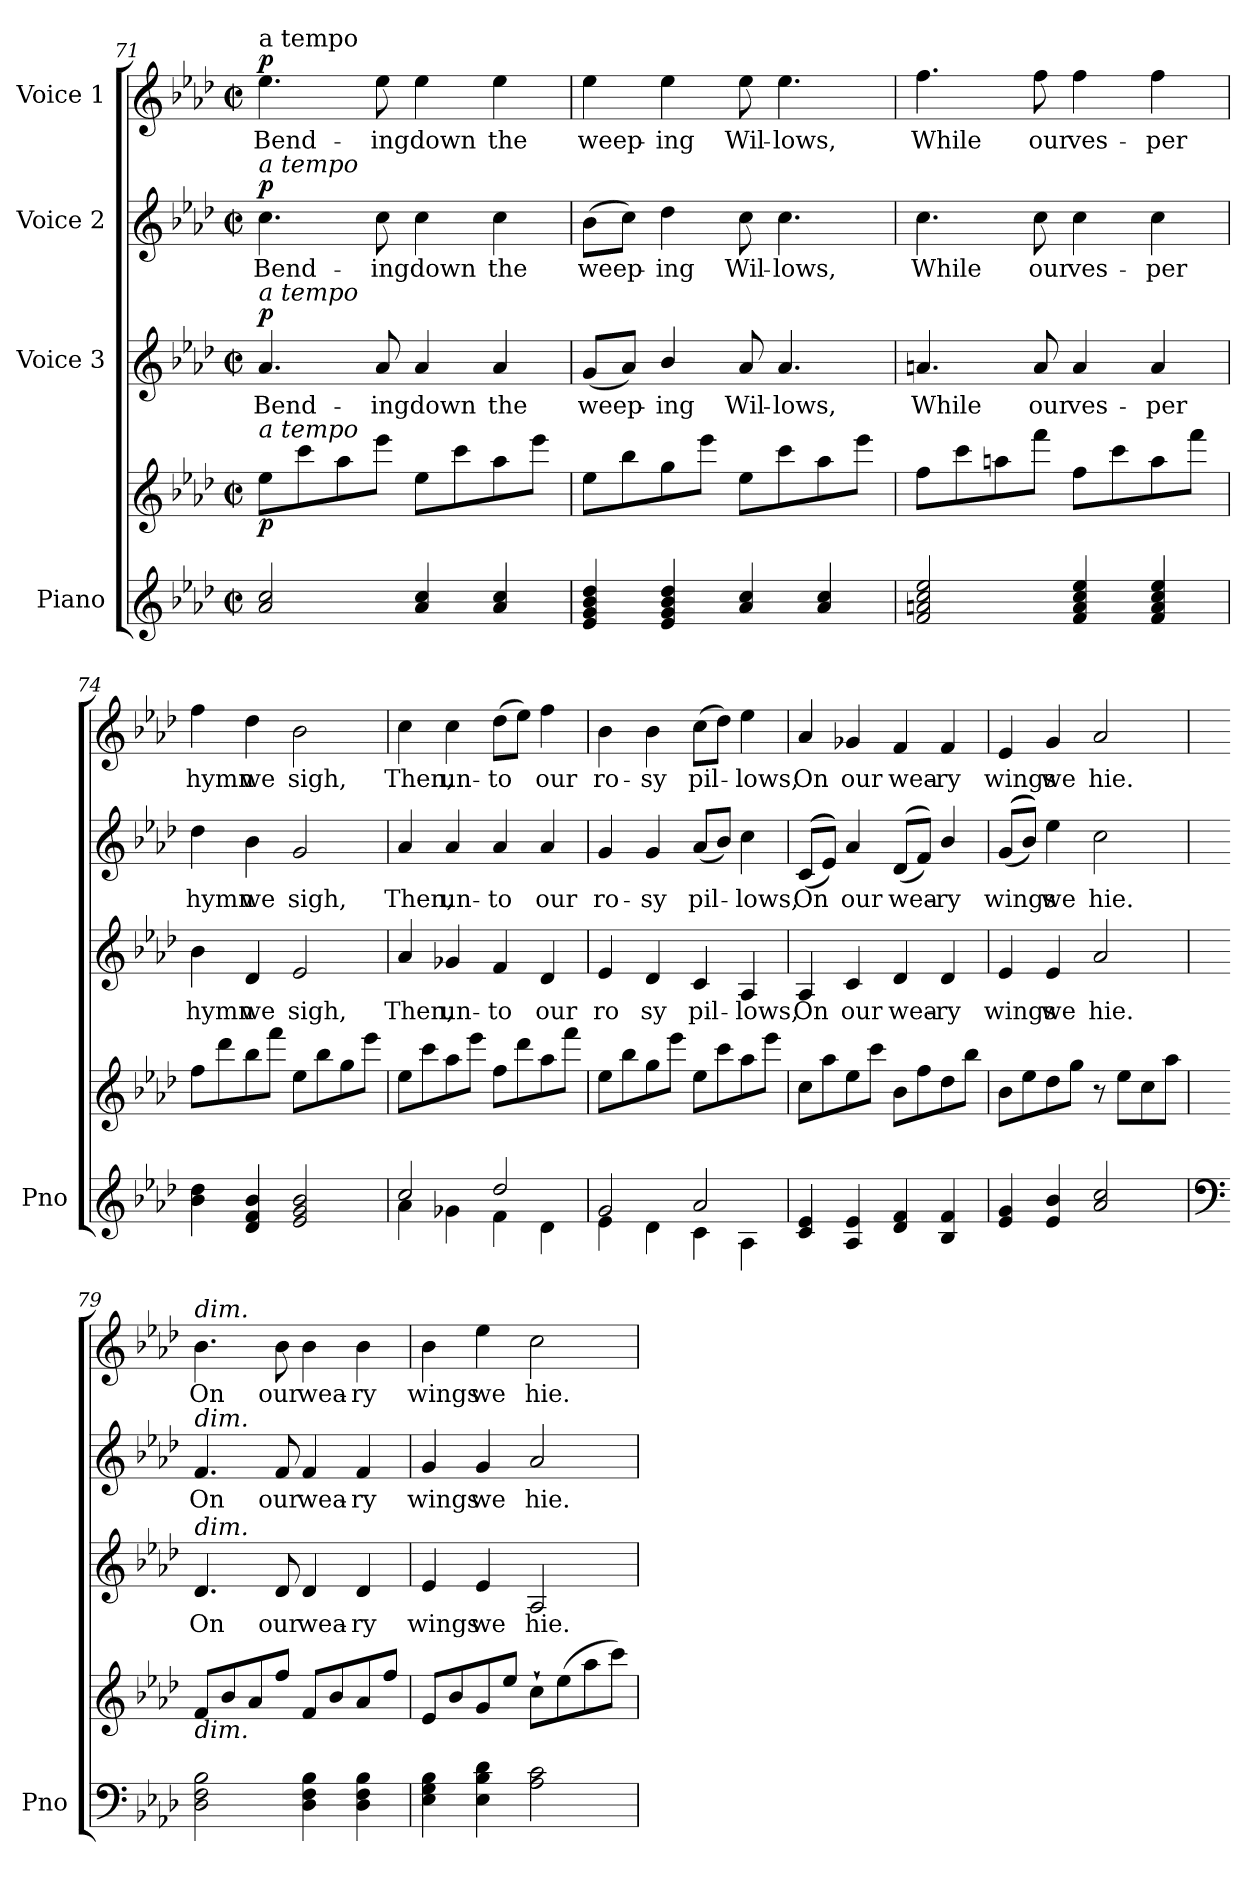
**kern	**kern	**dynam	**kern	**text	**dynam	**kern	**text	**dynam	**kern	**text	**dynam
*part4	*part4	*part4	*part3	*part3	*part3	*part2	*part2	*part2	*part1	*part1	*part1
*staff5	*staff4	*staff4/5	*staff3	*staff3	*staff3	*staff2	*staff2	*staff2	*staff1	*staff1	*staff1
*I"Piano	*	*	*I"Voice 3	*	*	*I"Voice 2	*	*	*I"Voice 1	*	*
*I'Pno	*	*	*	*	*	*	*	*	*	*	*
*clefG2	*clefG2	*	*clefG2	*	*	*clefG2	*	*	*clefG2	*	*
*k[b-e-a-d-]	*k[b-e-a-d-]	*	*k[b-e-a-d-]	*	*	*k[b-e-a-d-]	*	*	*k[b-e-a-d-]	*	*
*M2/2	*M2/2	*	*M2/2	*	*	*M2/2	*	*	*M2/2	*	*
*met(c|)	*met(c|)	*	*met(c|)	*	*	*met(c|)	*	*	*met(c|)	*	*
=71	=71	=71	=71	=71	=71	=71	=71	=71	=71	=71	=71
!	!	!	!	!	!	!	!	!	!LO:TX:a:t=a tempo	!	!
!	!	!	!	!	!	!LO:TX:i:t=a tempo	!	!	!	!	!
!	!	!	!LO:TX:i:t=a tempo	!	!	!	!	!	!	!	!
!	!LO:TX:i:t=a tempo	!	!	!	!	!	!	!	!	!	!
!	!	!LO:DY:b	!	!	!LO:DY:a	!	!	!LO:DY:a	!	!	!LO:DY:a
2a-/ 2cc/	8ee-\L	p	4.a-/	Bend-	p	4.cc\	Bend-	p	4.ee-\	Bend-	p
.	8ccc\	.	.	.	.	.	.	.	.	.	.
.	8aa-\	.	.	.	.	.	.	.	.	.	.
.	8eee-\J	.	8a-/	-ing	.	8cc\	-ing	.	8ee-\	-ing	.
4a-/ 4cc/	8ee-\L	.	4a-/	down	.	4cc\	down	.	4ee-\	down	.
.	8ccc\	.	.	.	.	.	.	.	.	.	.
4a-/ 4cc/	8aa-\	.	4a-/	the	.	4cc\	the	.	4ee-\	the	.
.	8eee-\J	.	.	.	.	.	.	.	.	.	.
=72	=72	=72	=72	=72	=72	=72	=72	=72	=72	=72	=72
4e-/ 4g/ 4b-/ 4dd-/	8ee-\L	.	(8g/L	weep-	.	(8b-\L	weep-	.	4ee-\	weep-	.
.	8bb-\	.	8a-/J)	.	.	8cc\J)	.	.	.	.	.
4e-/ 4g/ 4b-/ 4dd-/	8gg\	.	4b-/	-ing	.	4dd-\	-ing	.	4ee-\	-ing	.
.	8eee-\J	.	.	.	.	.	.	.	.	.	.
4a-/ 4cc/	8ee-\L	.	8a-/	Wil-	.	8cc\	Wil-	.	8ee-\	Wil-	.
.	8ccc\	.	4.a-/	-lows,	.	4.cc\	-lows,	.	4.ee-\	-lows,	.
4a-/ 4cc/	8aa-\	.	.	.	.	.	.	.	.	.	.
.	8eee-\J	.	.	.	.	.	.	.	.	.	.
=73	=73	=73	=73	=73	=73	=73	=73	=73	=73	=73	=73
2f/ 2an/ 2cc/ 2ee-/	8ff\L	.	4.an/	While	.	4.cc\	While	.	4.ff\	While	.
.	8ccc\	.	.	.	.	.	.	.	.	.	.
.	8aan\	.	.	.	.	.	.	.	.	.	.
.	8fff\J	.	8a/	our	.	8cc\	our	.	8ff\	our	.
4f/ 4a/ 4cc/ 4ee-/	8ff\L	.	4a/	ves-	.	4cc\	ves-	.	4ff\	ves-	.
.	8ccc\	.	.	.	.	.	.	.	.	.	.
4f/ 4a/ 4cc/ 4ee-/	8aa\	.	4a/	-per	.	4cc\	-per	.	4ff\	-per	.
.	8fff\J	.	.	.	.	.	.	.	.	.	.
=74	=74	=74	=74	=74	=74	=74	=74	=74	=74	=74	=74
4b-\ 4dd-\	8ff\L	.	4b-\	hymn	.	4dd-\	hymn	.	4ff\	hymn	.
.	8ddd-\	.	.	.	.	.	.	.	.	.	.
4d-/ 4f/ 4b-/	8bb-\	.	4d-/	we	.	4b-\	we	.	4dd-\	we	.
.	8fff\J	.	.	.	.	.	.	.	.	.	.
2e-/ 2g/ 2b-/	8ee-\L	.	2e-/	sigh,	.	2g/	sigh,	.	2b-\	sigh,	.
.	8bb-\	.	.	.	.	.	.	.	.	.	.
.	8gg\	.	.	.	.	.	.	.	.	.	.
.	8eee-\J	.	.	.	.	.	.	.	.	.	.
=75	=75	=75	=75	=75	=75	=75	=75	=75	=75	=75	=75
*^	*	*	*	*	*	*	*	*	*	*	*
2cc/	4a-\	8ee-\L	.	4a-/	Then,	.	4a-/	Then,	.	4cc\	Then,	.
.	.	8ccc\	.	.	.	.	.	.	.	.	.	.
.	4g-X\	8aa-\	.	4g-X/	un-	.	4a-/	un-	.	4cc\	un-	.
.	.	8eee-\J	.	.	.	.	.	.	.	.	.	.
2dd-/	4f\	8ff\L	.	4f/	-to	.	4a-/	-to	.	(8dd-\L	-to	.
.	.	8ddd-\	.	.	.	.	.	.	.	8ee-\J)	.	.
.	4d-\	8aa-\	.	4d-/	our	.	4a-/	our	.	4ff\	our	.
.	.	8fff\J	.	.	.	.	.	.	.	.	.	.
=76	=76	=76	=76	=76	=76	=76	=76	=76	=76	=76	=76	=76
2g/	4e-\	8ee-\L	.	4e-/	ro	.	4g/	ro-	.	4b-\	ro-	.
.	.	8bb-\	.	.	.	.	.	.	.	.	.	.
.	4d-\	8gg\	.	4d-/	sy	.	4g/	-sy	.	4b-\	-sy	.
.	.	8eee-\J	.	.	.	.	.	.	.	.	.	.
2a-/	4c\	8ee-\L	.	4c/	pil-	.	(8a-/L	pil-	.	(8cc\L	pil-	.
.	.	8ccc\	.	.	.	.	8b-/J)	.	.	8dd-\J)	.	.
.	4A-\	8aa-\	.	4A-/	-lows,	.	4cc\	-lows,	.	4ee-\	-lows,	.
.	.	8eee-\J	.	.	.	.	.	.	.	.	.	.
*v	*v	*	*	*	*	*	*	*	*	*	*	*
=77	=77	=77	=77	=77	=77	=77	=77	=77	=77	=77	=77
4c/ 4e-/	8cc\L	.	4A-/	On	.	(((8c/L	On	.	4a-/	On	.
.	8aa-\	.	.	.	.	8e-/J)))	.	.	.	.	.
4A-/ 4e-/	8ee-\	.	4c/	our	.	4a-/	our	.	4g-X/	our	.
.	8ccc\J	.	.	.	.	.	.	.	.	.	.
4d-/ 4f/	8b-\L	.	4d-/	wea-	.	((8d-/L	wea-	.	4f/	wea-	.
.	8ff\	.	.	.	.	8f/J))	.	.	.	.	.
4B-/ 4f/	8dd-\	.	4d-/	-ry	.	4b-/	-ry	.	4f/	-ry	.
.	8bb-\J	.	.	.	.	.	.	.	.	.	.
=78	=78	=78	=78	=78	=78	=78	=78	=78	=78	=78	=78
4e-/ 4g/	8b-\L	.	4e-/	wings	.	(((8g/L	wings	.	4e-/	wings	.
.	8ee-\	.	.	.	.	8b-/J)))	.	.	.	.	.
4e-/ 4b-/	8dd-\	.	4e-/	we	.	4ee-\	we	.	4g/	we	.
.	8gg\J	.	.	.	.	.	.	.	.	.	.
2a-/ 2cc/	8r	.	2a-/	hie.	.	2cc\	hie.	.	2a-/	hie.	.
.	8ee-\L	.	.	.	.	.	.	.	.	.	.
.	8cc\	.	.	.	.	.	.	.	.	.	.
.	8aa-\J	.	.	.	.	.	.	.	.	.	.
=79	=79	=79	=79	=79	=79	=79	=79	=79	=79	=79	=79
*clefF4	*	*	*	*	*	*	*	*	*	*	*
!	!	!	!	!	!	!	!	!	!LO:TX:a:i:t=dim.	!	!
!	!	!	!	!	!	!LO:TX:a:i:t=dim.	!	!	!	!	!
!	!	!	!LO:TX:a:i:t=dim.	!	!	!	!	!	!	!	!
!	!LO:TX:b:i:t=dim.	!	!	!	!	!	!	!	!	!	!
2D-\ 2F\ 2B-\	8f/L	.	4.d-/	On	.	4.f/	On	.	4.b-\	On	.
.	8b-/	.	.	.	.	.	.	.	.	.	.
.	8a-/	.	.	.	.	.	.	.	.	.	.
.	8ff/J	.	8d-/	our	.	8f/	our	.	8b-\	our	.
4D-\ 4F\ 4B-\	8f/L	.	4d-/	wea-	.	4f/	wea-	.	4b-\	wea-	.
.	8b-/	.	.	.	.	.	.	.	.	.	.
4D-\ 4F\ 4B-\	8a-/	.	4d-/	-ry	.	4f/	-ry	.	4b-\	-ry	.
.	8ff/J	.	.	.	.	.	.	.	.	.	.
=80	=80	=80	=80	=80	=80	=80	=80	=80	=80	=80	=80
4E-\ 4G\ 4B-\	8e-/L	.	4e-/	wings	.	4g/	wings	.	4b-\	wings	.
.	8b-/	.	.	.	.	.	.	.	.	.	.
4E-\ 4B-\ 4d-\	8g/	.	4e-/	we	.	4g/	we	.	4ee-\	we	.
.	8ee-/J	.	.	.	.	.	.	.	.	.	.
2A-\ 2c\	8cc`\L	.	2A-/	hie.	.	2a-/	hie.	.	2cc\	hie.	.
.	(8ee-\	.	.	.	.	.	.	.	.	.	.
.	8aa-\	.	.	.	.	.	.	.	.	.	.
.	8ccc\J)	.	.	.	.	.	.	.	.	.	.
=	=	=	=	=	=	=	=	=	=	=	=
*-	*-	*-	*-	*-	*-	*-	*-	*-	*-	*-	*-
